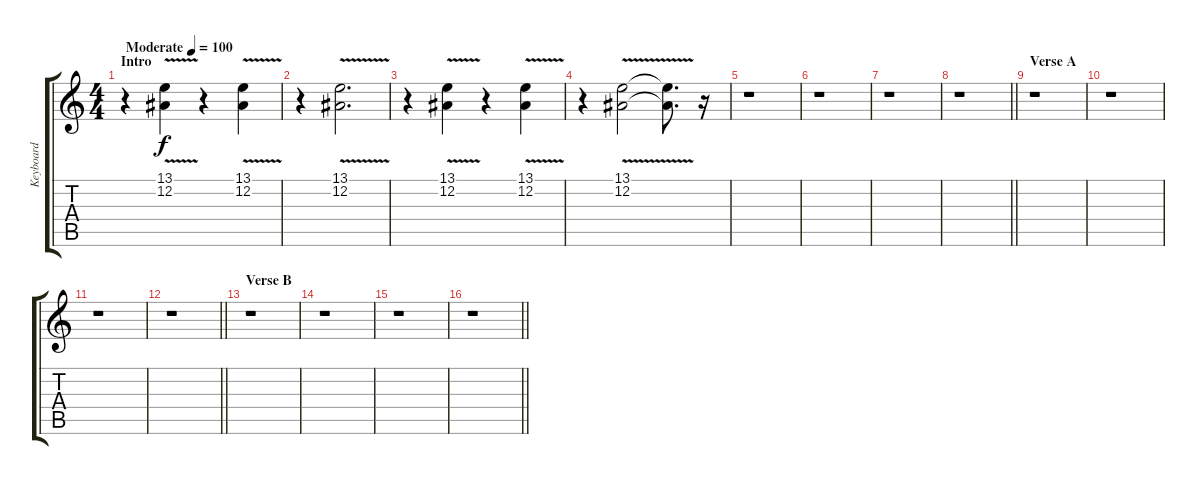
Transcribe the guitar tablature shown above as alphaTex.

\track ("Keyboard" "Keyboard") {instrument lead1square}
\staff {score tabs}
\tuning (Eb4 Bb3 Gb3 Db3 Ab2 Db2) {hide}
\ts (4 4)
\section ("" "Intro")
\tempo (100 "Moderate")
\clef g2
\ks c
r.4{dy f instrument lead1square} (13.1{v} 12.2{v}).4 r.4 (13.1{v} 12.2{v}).4 |
r.4 (13.1{v} 12.2{v}).2{d} |
r.4 (13.1{v} 12.2{v}).4 r.4 (13.1{v} 12.2{v}).4 |
r.4 (13.1{v} 12.2{v}).2 (13.1{t} 12.2{t}).8{d} r.16 |
r.1 |
r.1 |
r.1 |
\barLineRight lightlight
r.1 |
\section ("" "Verse A")
r.1 |
r.1 |
r.1 |
\barLineRight lightlight
r.1 |
\section ("" "Verse B")
r.1 |
r.1 |
r.1 |
\barLineRight lightlight
r.1
